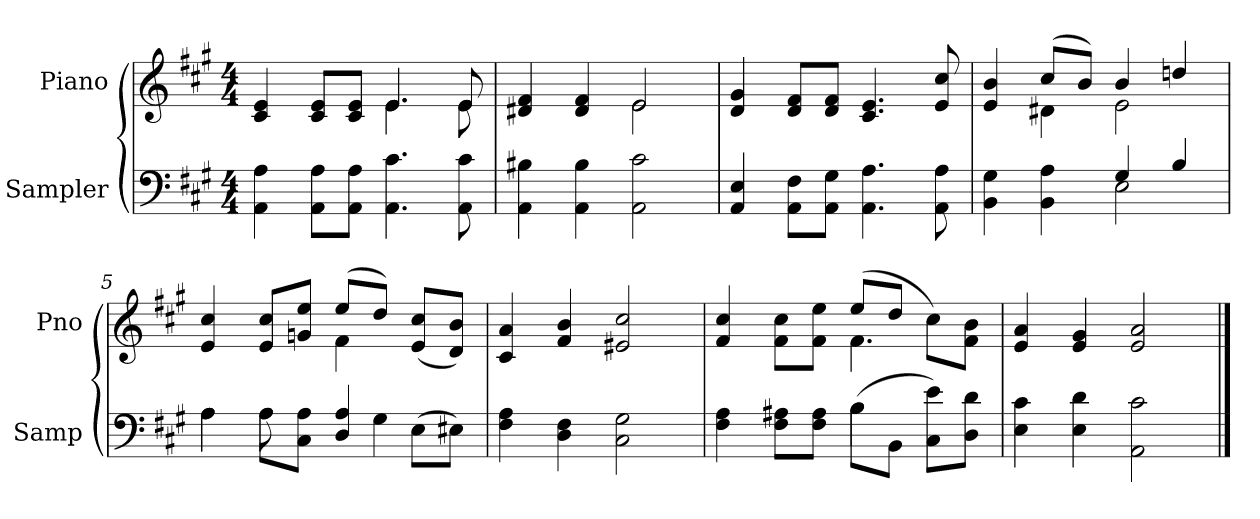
**kern	**kern
*part2	*part1
*staff2	*staff1
*I"Sampler	*I"Piano
*I'Samp	*I'Pno
*clefF4	*clefG2
*k[f#c#g#]	*k[f#c#g#]
*A:	*A:
*M4/4	*M4/4
=1	=1
*	*^
4AA 4A	4c# 4e	2ryy
8AA\ 8A\L	8c#/ 8e/L	.
8AA\ 8A\J	8c#/ 8e/J	.
4.AA 4.c#	4.e/	4.e
8AA 8c#	8e/	8e
=2	=2	=2
4AA 4B#X	4d#X 4f#	2ryy
4AA 4B#	4d# 4f#	.
2AA 2c#	2e/	2e
*	*v	*v
=3	=3
4AA 4E	4d 4g#
8AA\ 8F#\L	8d/ 8f#/L
8AA\ 8G#\J	8d/ 8f#/J
4.AA 4.A	4.c# 4.e
8AA 8A	8e 8cc#
=4	=4
*^	*^
4BB 4G#	2ryy	4e 4b	4ryy
4BB 4A	.	(8cc#/L	4d#X
.	.	8b/J)	.
4G#/	2E	4b/	2e
4B/	.	4ddn/	.
=5	=5	=5	=5
4A\	4A	4e 4cc#	2ryy
8A\L	8A	8e/ 8cc#/L	.
8C#\ 8A\J	4ryy	8gn/ 8ee/J	.
4D 4A	.	(8ee/L	4f#
.	4G#	8dd/J)	.
(8E\L	.	(8e/ 8cc#/L	4ryy
8E#X\J)	8ryy	8d/ 8b/J)	.
*v	*v	*	*
*	*v	*v
=6	=6
4F# 4A	4c# 4a
4D 4F#	4f# 4b
2C# 2G#	2e#X 2cc#
=7	=7
*^	*^
4F# 4A	2ryy	4f# 4cc#	2ryy
8F#\ 8A#X\L	.	8f#\ 8cc#\L	.
8F#\ 8A#\J	.	8f#\ 8ee\J	.
(8B\L	4B	(8ee/L	4.f#
8BB\J	.	8dd/J	.
8C#\ 8e\L)	4ryy	8cc#\L)	.
8D\ 8d\J	.	8f#\ 8b\J	8ryy
*v	*v	*	*
*	*v	*v
=8	=8
4E\ 4c#\	4e 4a
4E\ 4d\	4e 4g#
2AA\ 2c#\	2e 2a
==	==
*-	*-
